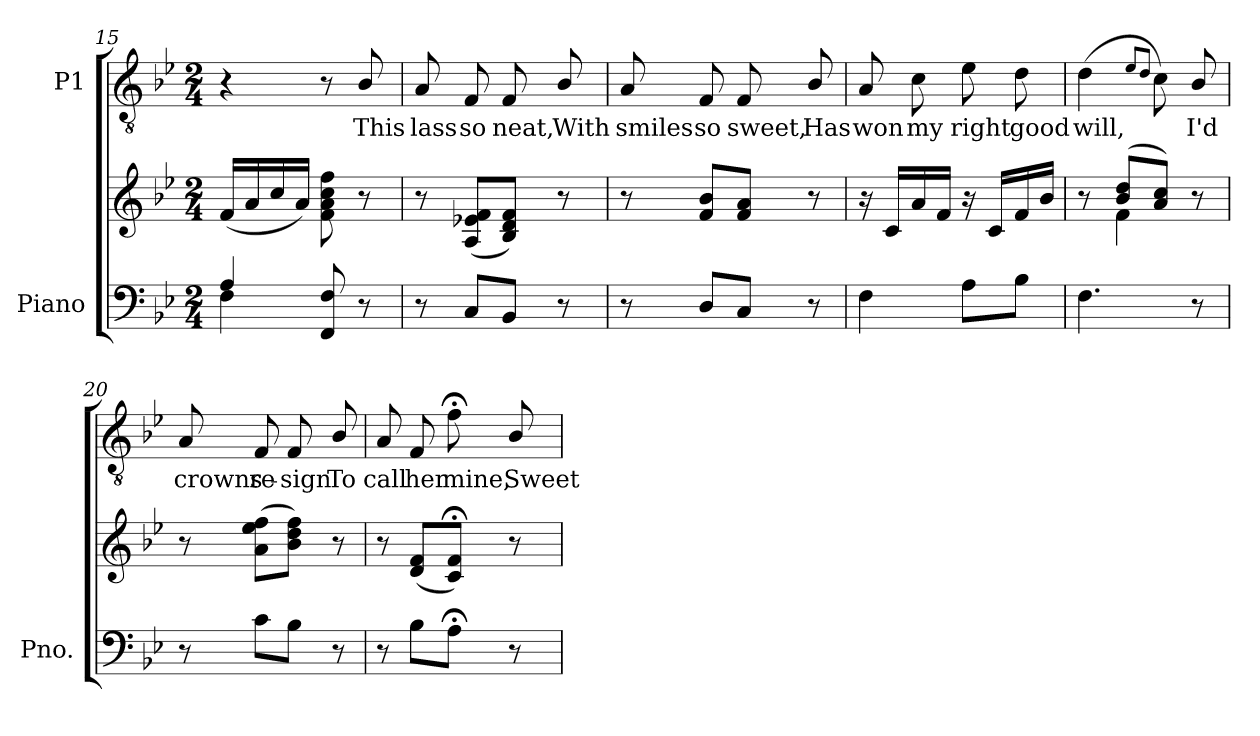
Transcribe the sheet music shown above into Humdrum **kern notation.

**kern	**kern	**kern	**text
*part2	*part2	*part1	*part1
*staff3	*staff2	*staff1	*staff1
*I"Piano	*	*I"P1	*
*I'Pno.	*	*	*
*clefF4	*clefG2	*clefGv2	*
*	*	*ITrd7c12	*
*k[b-e-]	*k[b-e-]	*k[b-e-]	*
*B-:	*B-:	*B-:	*
*M2/4	*M2/4	*M2/4	*
=15	=15	=15	=15
*^	*	*	*
4Ai/	4Fi\	(16fi/LL	4r	.
.	.	16ai/	.	.
.	.	16cci/	.	.
.	.	16ai/JJ)	.	.
8FFi/ 8Fi	4ryy	8fi\ 8ai 8cci 8ffi	8r	.
!	!	!	!	!LO:LY:b:color=#000000
8r	.	8r	8BB-i/	This
*v	*v	*	*	*
=16	=16	=16	=16
!	!	!	!LO:LY:b:color=#000000
8r	8r	8AAi/	lass
!	!	!	!LO:LY:b:color=#000000
8Ci/L	(8Ai/ 8e-Xi 8fiL	8FFi/	so
!	!	!	!LO:LY:b:color=#000000
8BB-i/J	8B-i/ 8di 8fiJ)	8FFi/	neat,
!	!	!	!LO:LY:b:color=#000000
8r	8r	8BB-i/	With
!!LO:PB:g=z
=17	=17	=17	=17
!	!	!	!LO:LY:b:color=#000000
8r	8r	8AAi/	smiles
!	!	!	!LO:LY:b:color=#000000
8Di/L	8fi/ 8b-iL	8FFi/	so
!	!	!	!LO:LY:b:color=#000000
8Ci/J	8fi/ 8aiJ	8FFi/	sweet,
!	!	!	!LO:LY:b:color=#000000
8r	8r	8BB-i/	Has
=18	=18	=18	=18
!	!	!	!LO:LY:b:color=#000000
4Fi\	16r	8AAi/	won
.	16ci/LL	.	.
!	!	!	!LO:LY:b:color=#000000
.	16ai/	8Ci\	my
.	16fi/JJ	.	.
!	!	!	!LO:LY:b:color=#000000
8Ai\L	16r	8E-i\	right
.	16ci/LL	.	.
!	!	!	!LO:LY:b:color=#000000
8B-i\J	16fi/	8Di\	good
.	16b-i/JJ	.	.
=19	=19	=19	=19
*	*^	*	*
!	!	!	!	!LO:LY:b:color=#000000
4.Fi\	8r	8ryy	(4Di\	will,
.	(8b-i/ 8ddiL	4fi\	.	.
.	.	.	8qE-i/L	.
.	.	.	8qDi/J	.
.	8ai/ 8cciJ)	.	8Ci\)	.
!	!	!	!	!LO:LY:b:color=#000000
8r	8r	8ryy	8BB-i/	I'd
*	*v	*v	*	*
=20	=20	=20	=20
*	*^	*	*
!	!	!	!	!LO:LY:b:color=#000000
*	*v	*v	*	*
8r	8r	8AAi/	crowns
!	!	!	!LO:LY:b:color=#000000
8ci\L	(8ai\ 8ee-i 8ffiL	8FFi/	re-
!	!	!	!LO:LY:b:color=#000000
8B-i\J	8b-i\ 8ddi 8ffiJ)	8FFi/	-sign
!	!	!	!LO:LY:b:color=#000000
8r	8r	8BB-i/	To
=21	=21	=21	=21
!	!	!	!LO:LY:b:color=#000000
8r	8r	8AAi/	call
!	!	!	!LO:LY:b:color=#000000
8B-i\L	(8di/ 8fiL	8FFi/	her
!	!	!	!LO:LY:b:color=#000000
8A;i\J	8ci/; 8fi;J)	8F;i\	mine,
!	!	!	!LO:LY:b:color=#000000
8r	8r	8BB-i/	Sweet
=	=	=	=
*-	*-	*-	*-
